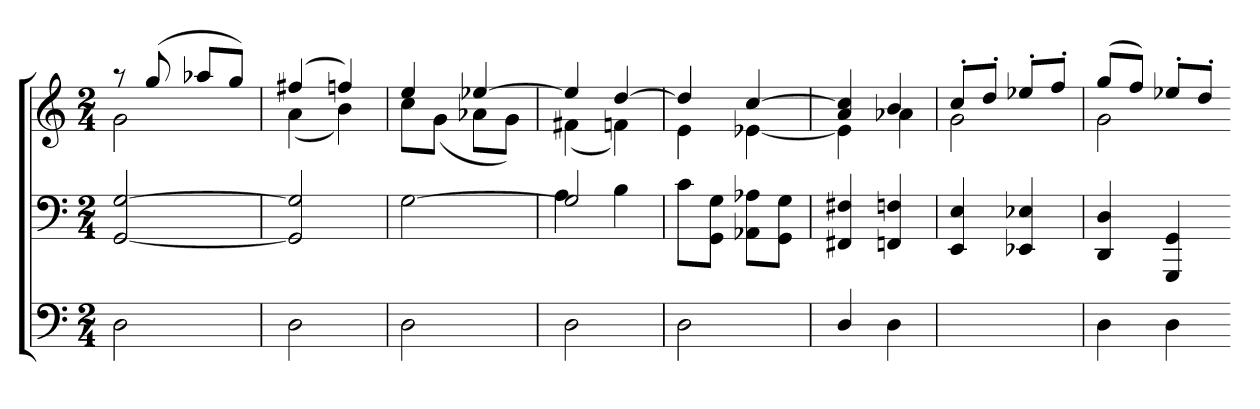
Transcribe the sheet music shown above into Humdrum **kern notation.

**kern	**kern	**kern
*part3	*part2	*part1
*staff3	*staff2	*staff1
*M2/4	*M2/4	*M2/4
=	=	=
*	*	*^
2D	[2GG [2G	8r	2g
.	.	(8gg	.
.	.	8aa-XL	.
.	.	8ggJ)	.
=	=	=	=
2D	2GG] 2G]	(4ff#X	(4a
.	.	4ffn)	4b)
=	=	=	=
2D	[2G	4ee	8ccL
.	.	.	(8gJ
.	.	[4ee-X	8a-XL
.	.	.	8gJ)
=	=	=	=
*	*^	*	*
2D	2G]	4A	4ee-]	(4f#X
.	.	4B	[4dd	4fn)
*	*v	*v	*	*
=	=	=	=
2D	8cL	4dd]	4e
.	8GG 8GJ	.	.
.	8AA-X 8A-XL	[4cc	[4e-X
.	8GG 8GJ	.	.
=	=	=	=
4D/	4FF#X 4F#X	4a 4cc]	4e-]
4D	4FFn 4Fn	4b	4a-X
=	=	=	=
2ryy	4EE 4E	8cc'L	2g
.	.	8dd'J	.
.	4EE-X 4E-X	8ee-X'L	.
.	.	8ff'J	.
=	=	=	=
4D	4DD 4D	(8ggL	2g
.	.	8ffJ)	.
4D	4GGG 4GG	8ee-X'L	.
.	.	8dd'J	.
*	*	*v	*v
=-	=-	=-
*-	*-	*-
